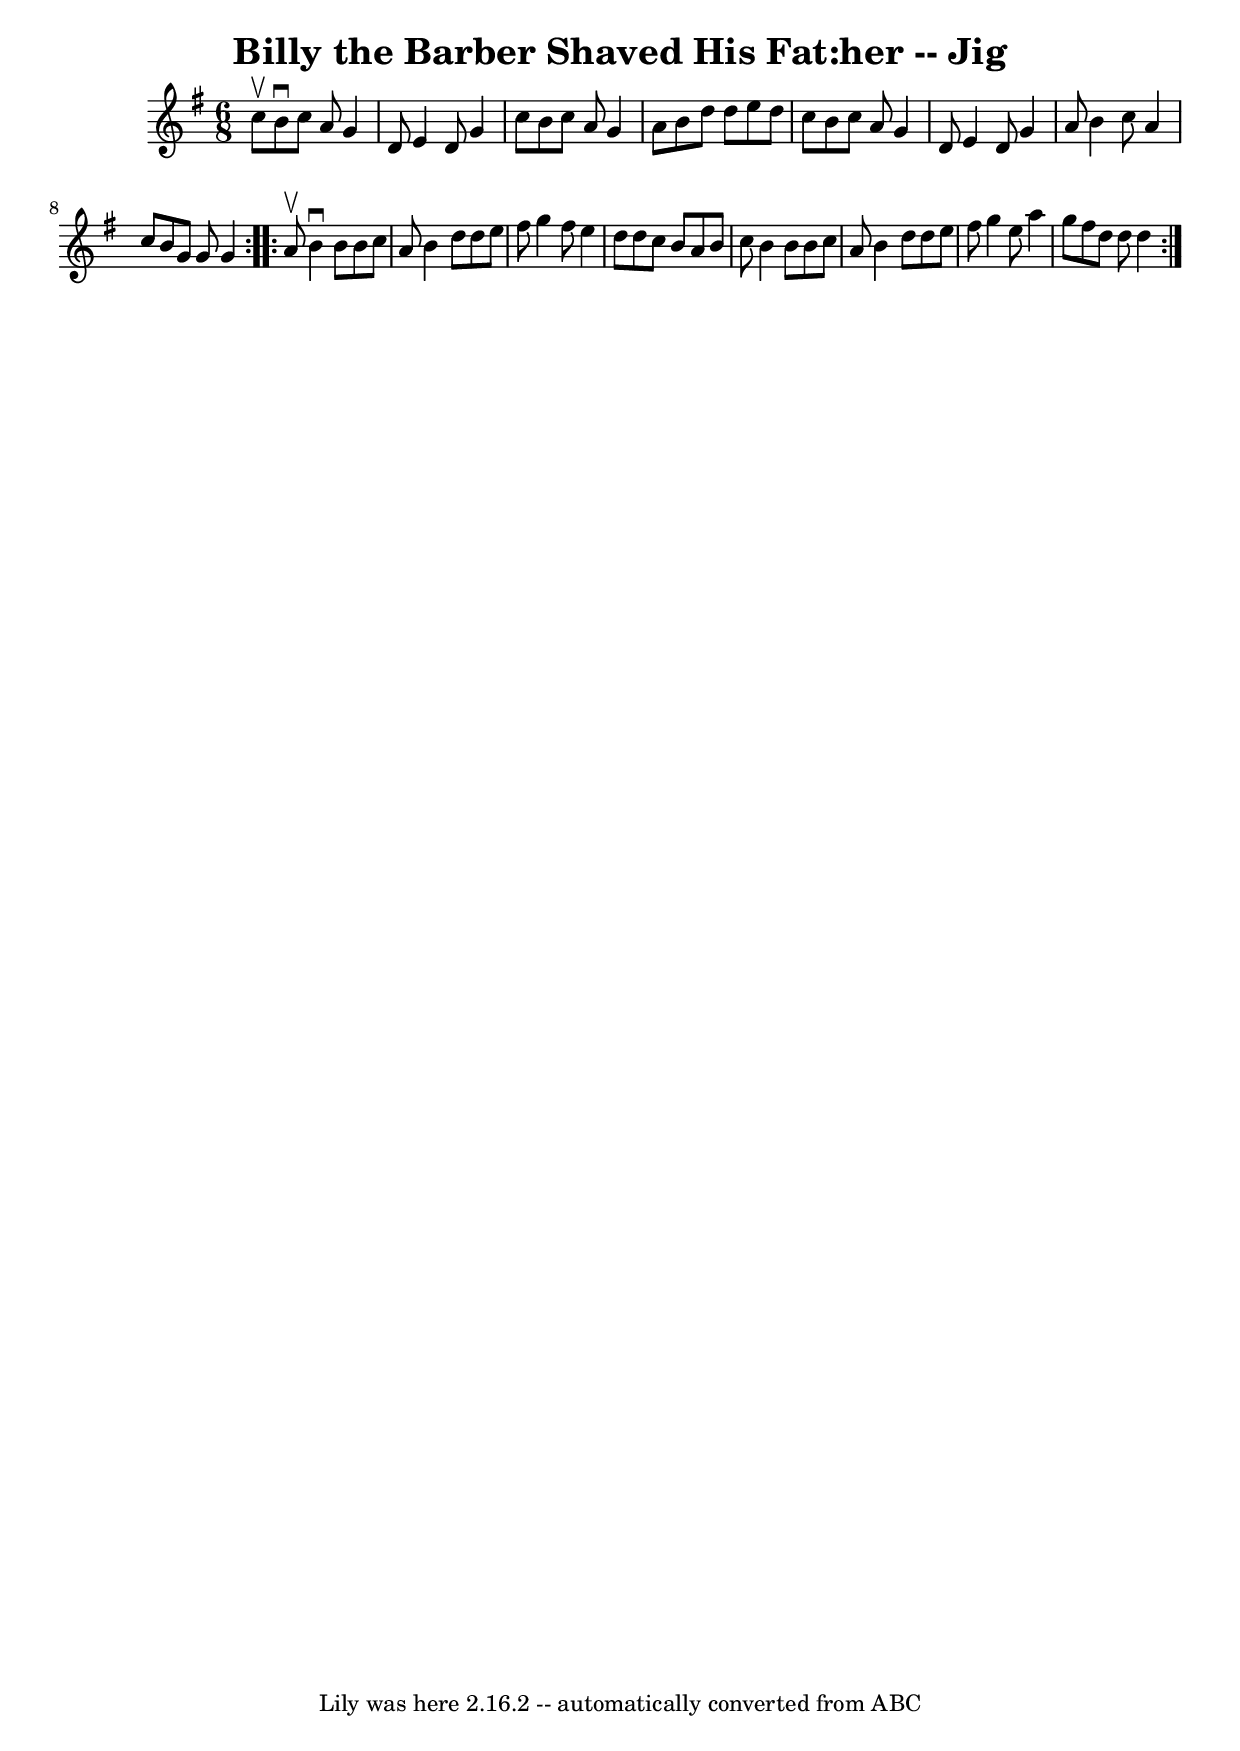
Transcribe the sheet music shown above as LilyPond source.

\version "2.16.2"
\include "Mammoth.ily"
\header {
  %% book = "Ryan's Mammoth Collection"
 crossRefNumber = "1"
 footnotes = ""
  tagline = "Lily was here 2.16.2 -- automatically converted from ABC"
  title = "Billy the Barber Shaved His Fat:her -- Jig"

}
voicedefault =  {



  \repeat volta 2 {

    \time 6/8 
    \key g \major c''8^\upbow  |
 b'8^\downbow c''8 a'8 g'4 d'8   |
 e'4 d'8 g'4 c''8  |
 b'8 c''8 a'8 g'4 a'8   |
 b'8 d''8 d''8 e''8 d''8 c''8   |
 b'8 c''8 a'8 g'4 d'8  |
 e'4 d'8 g'4 a'8   |
 b'4 c''8 a'4 c''8  |
 b'8 g'8 g'8 g'4 
    
  } 
  \repeat volta 2 { a'8^\upbow  |
 b'4^\downbow b'8 b'8 c''8 a'8   |
 b'4 d''8 d''8 e''8 fs''8  |
 g''4 fs''8 e''4 d''8   |
 d''8 c''8 b'8 a'8 b'8 c''8   |
 b'4 b'8 b'8 c''8 a'8  |
 b'4 d''8 d''8 e''8 fs''8   |
 g''4 e''8 a''4 g''8  |
 fs''8    
 d''8 d''8 d''4  
  }   

}

\score{
  <<

    \context Staff="default"
    {
      \voicedefault 
      
    }

  >>
  \layout {
    
  }
  \midi {
  }

}
